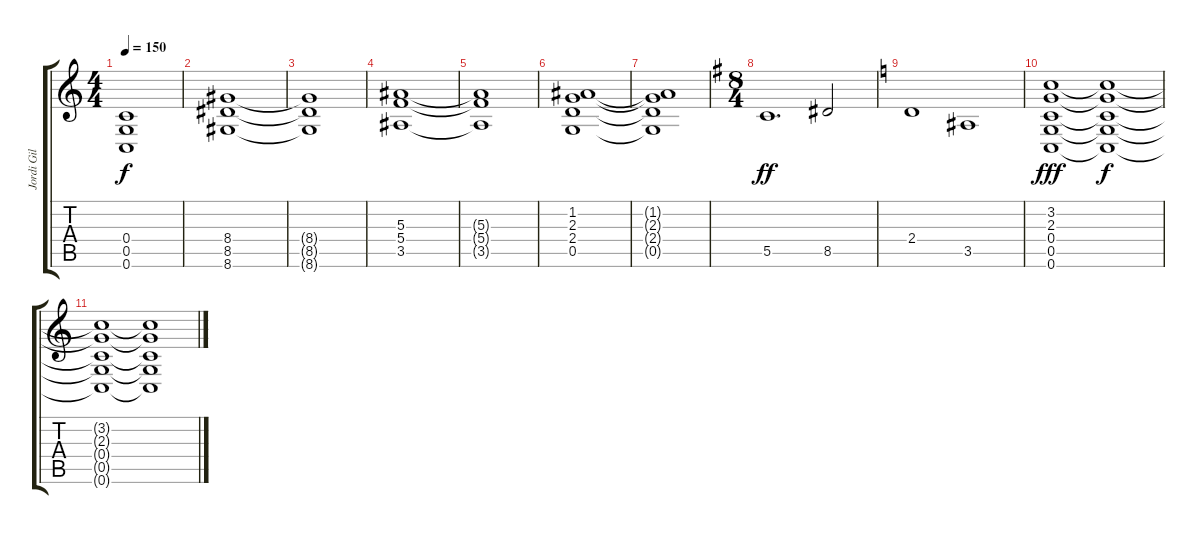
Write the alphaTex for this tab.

\track ("Jordi Gil" "Jordi Gil") {instrument overdrivenguitar}
\staff {score tabs}
\tuning (D4 A3 F3 C3 G2 C2) {hide}
\ts (4 4)
\tempo 150
\clef g2
\ks c
(0.4{t} 0.5{t} 0.6{t}).1{dy f} |
(8.4 8.5 8.6).1 |
(8.4{t} 8.5{t} 8.6{t}).1 |
(5.3 5.4 3.5).1 |
(5.3{t} 5.4{t} 3.5{t}).1 |
(1.2 2.3 2.4 0.5).1 |
(1.2{t} 2.3{t} 2.4{t} 0.5{t}).1 |
\ts (8 4)
\ks g
5.5.1{d dy ff volume 16} 8.5.2 |
\ks c
2.4.1 3.5.1 |
(3.2 2.3 0.4 0.5 0.6).1{dy fff} (3.2{t} 2.3{t} 0.4{t} 0.5{t} 0.6{t}).1{dy f} |
(3.2{t} 2.3{t} 0.4{t} 0.5{t} 0.6{t}).1 (3.2{t} 2.3{t} 0.4{t} 0.5{t} 0.6{t}).1
